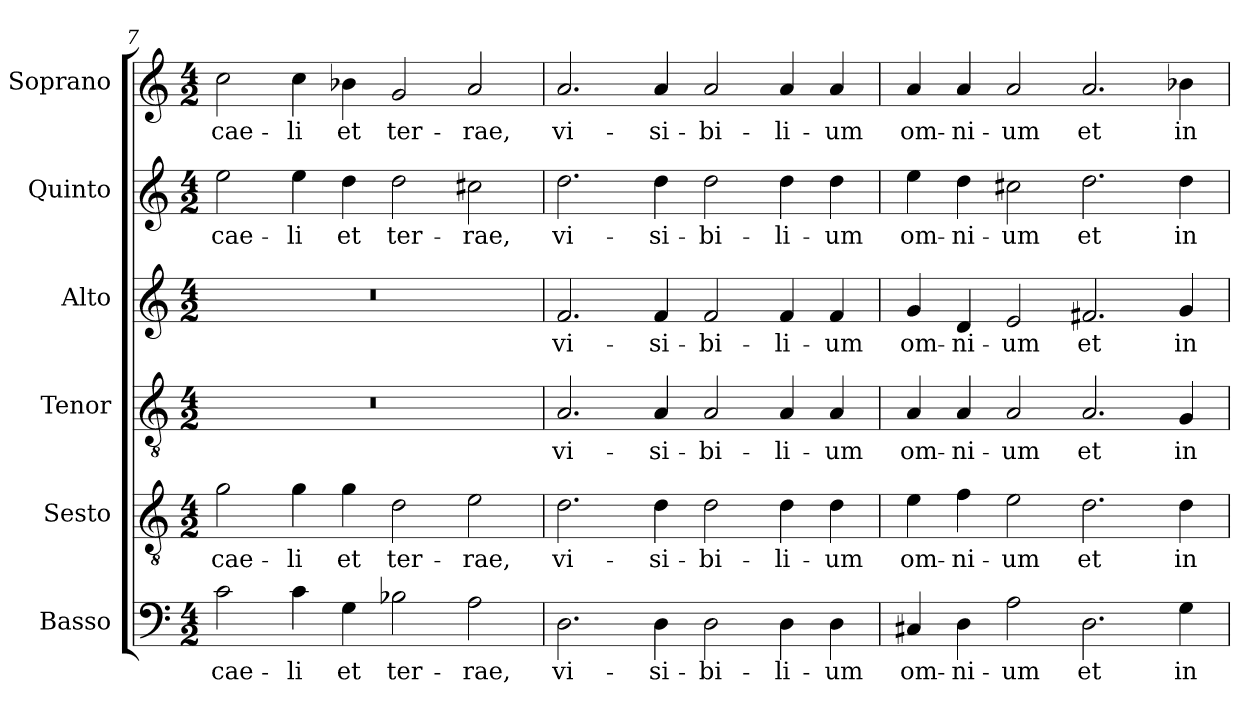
**kern	**text	**kern	**text	**kern	**text	**kern	**text	**kern	**text	**kern	**text
*part6	*part6	*part5	*part5	*part4	*part4	*part3	*part3	*part2	*part2	*part1	*part1
*staff6	*staff6	*staff5	*staff5	*staff4	*staff4	*staff3	*staff3	*staff2	*staff2	*staff1	*staff1
*I"Basso	*	*I"Sesto	*	*I"Tenor	*	*I"Alto	*	*I"Quinto	*	*I"Soprano	*
*	*	*I'T.	*	*I'T.	*	*I'A.	*	*	*	*I'Sop.	*
*clefF4	*	*clefGv2	*	*clefGv2	*	*clefG2	*	*clefG2	*	*clefG2	*
*	*	*ITrd7c12	*	*ITrd7c12	*	*	*	*	*	*	*
*k[]	*	*k[]	*	*k[]	*	*k[]	*	*k[]	*	*k[]	*
*C:	*	*C:	*	*C:	*	*C:	*	*C:	*	*C:	*
*M4/2	*	*M4/2	*	*M4/2	*	*M4/2	*	*M4/2	*	*M4/2	*
=7	=7	=7	=7	=7	=7	=7	=7	=7	=7	=7	=7
!	!LO:LY:b:color=#000000	!	!	!	!	!	!	!	!	!	!
!	!	!	!LO:LY:b:color=#000000	!LO:N:vis=1	!	!LO:N:vis=1	!	!	!	!	!
!	!	!	!	!	!	!	!	!	!LO:LY:b:color=#000000	!	!
!	!	!	!	!	!	!	!	!	!	!	!LO:LY:b:color=#000000
2ci\	cae-	2Gi\	cae-	0r	.	0r	.	2eei\	cae-	2cci\	cae-
!	!LO:LY:b:color=#000000	!	!	!	!	!	!	!	!	!	!
!	!	!	!LO:LY:b:color=#000000	!	!	!	!	!	!	!	!
!	!	!	!	!	!	!	!	!	!LO:LY:b:color=#000000	!	!
!	!	!	!	!	!	!	!	!	!	!	!LO:LY:b:color=#000000
4ci\	-li	4Gi\	-li	.	.	.	.	4eei\	-li	4cci\	-li
!	!LO:LY:b:color=#000000	!	!	!	!	!	!	!	!	!	!
!	!	!	!LO:LY:b:color=#000000	!	!	!	!	!	!	!	!
!	!	!	!	!	!	!	!	!	!LO:LY:b:color=#000000	!	!
!	!	!	!	!	!	!	!	!	!	!	!LO:LY:b:color=#000000
4Gi\	et	4Gi\	et	.	.	.	.	4ddi\	et	4b-Xi\	et
!	!LO:LY:b:color=#000000	!	!	!	!	!	!	!	!	!	!
!	!	!	!LO:LY:b:color=#000000	!	!	!	!	!	!	!	!
!	!	!	!	!	!	!	!	!	!LO:LY:b:color=#000000	!	!
!	!	!	!	!	!	!	!	!	!	!	!LO:LY:b:color=#000000
2B-Xi\	ter-	2Di\	ter-	.	.	.	.	2ddi\	ter-	2gi/	ter-
!	!LO:LY:b:color=#000000	!	!	!	!	!	!	!	!	!	!
!	!	!	!LO:LY:b:color=#000000	!	!	!	!	!	!	!	!
!	!	!	!	!	!	!	!	!	!LO:LY:b:color=#000000	!	!
!	!	!	!	!	!	!	!	!	!	!	!LO:LY:b:color=#000000
2Ai\	-rae,	2Ei\	-rae,	.	.	.	.	2cc#Xi\	-rae,	2ai/	-rae,
=8	=8	=8	=8	=8	=8	=8	=8	=8	=8	=8	=8
!	!LO:LY:b:color=#000000	!	!	!	!	!	!	!	!	!	!
!	!	!	!LO:LY:b:color=#000000	!	!	!	!	!	!	!	!
!	!	!	!	!	!LO:LY:b:color=#000000	!	!	!	!	!	!
!	!	!	!	!	!	!	!LO:LY:b:color=#000000	!	!	!	!
!	!	!	!	!	!	!	!	!	!LO:LY:b:color=#000000	!	!
!	!	!	!	!	!	!	!	!	!	!	!LO:LY:b:color=#000000
2.Di\	vi-	2.Di\	vi-	2.AAi/	vi-	2.fi/	vi-	2.ddi\	vi-	2.ai/	vi-
!	!LO:LY:b:color=#000000	!	!	!	!	!	!	!	!	!	!
!	!	!	!LO:LY:b:color=#000000	!	!	!	!	!	!	!	!
!	!	!	!	!	!LO:LY:b:color=#000000	!	!	!	!	!	!
!	!	!	!	!	!	!	!LO:LY:b:color=#000000	!	!	!	!
!	!	!	!	!	!	!	!	!	!LO:LY:b:color=#000000	!	!
!	!	!	!	!	!	!	!	!	!	!	!LO:LY:b:color=#000000
4Di\	-si-	4Di\	-si-	4AAi/	-si-	4fi/	-si-	4ddi\	-si-	4ai/	-si-
!	!LO:LY:b:color=#000000	!	!	!	!	!	!	!	!	!	!
!	!	!	!LO:LY:b:color=#000000	!	!	!	!	!	!	!	!
!	!	!	!	!	!LO:LY:b:color=#000000	!	!	!	!	!	!
!	!	!	!	!	!	!	!LO:LY:b:color=#000000	!	!	!	!
!	!	!	!	!	!	!	!	!	!LO:LY:b:color=#000000	!	!
!	!	!	!	!	!	!	!	!	!	!	!LO:LY:b:color=#000000
2Di\	-bi-	2Di\	-bi-	2AAi/	-bi-	2fi/	-bi-	2ddi\	-bi-	2ai/	-bi-
!	!LO:LY:b:color=#000000	!	!	!	!	!	!	!	!	!	!
!	!	!	!LO:LY:b:color=#000000	!	!	!	!	!	!	!	!
!	!	!	!	!	!LO:LY:b:color=#000000	!	!	!	!	!	!
!	!	!	!	!	!	!	!LO:LY:b:color=#000000	!	!	!	!
!	!	!	!	!	!	!	!	!	!LO:LY:b:color=#000000	!	!
!	!	!	!	!	!	!	!	!	!	!	!LO:LY:b:color=#000000
4Di\	-li-	4Di\	-li-	4AAi/	-li-	4fi/	-li-	4ddi\	-li-	4ai/	-li-
!	!LO:LY:b:color=#000000	!	!	!	!	!	!	!	!	!	!
!	!	!	!LO:LY:b:color=#000000	!	!	!	!	!	!	!	!
!	!	!	!	!	!LO:LY:b:color=#000000	!	!	!	!	!	!
!	!	!	!	!	!	!	!LO:LY:b:color=#000000	!	!	!	!
!	!	!	!	!	!	!	!	!	!LO:LY:b:color=#000000	!	!
!	!	!	!	!	!	!	!	!	!	!	!LO:LY:b:color=#000000
4Di\	-um	4Di\	-um	4AAi/	-um	4fi/	-um	4ddi\	-um	4ai/	-um
=9	=9	=9	=9	=9	=9	=9	=9	=9	=9	=9	=9
!	!LO:LY:b:color=#000000	!	!	!	!	!	!	!	!	!	!
!	!	!	!LO:LY:b:color=#000000	!	!	!	!	!	!	!	!
!	!	!	!	!	!LO:LY:b:color=#000000	!	!	!	!	!	!
!	!	!	!	!	!	!	!LO:LY:b:color=#000000	!	!	!	!
!	!	!	!	!	!	!	!	!	!LO:LY:b:color=#000000	!	!
!	!	!	!	!	!	!	!	!	!	!	!LO:LY:b:color=#000000
4C#Xi/	om-	4Ei\	om-	4AAi/	om-	4gi/	om-	4eei\	om-	4ai/	om-
!	!LO:LY:b:color=#000000	!	!	!	!	!	!	!	!	!	!
!	!	!	!LO:LY:b:color=#000000	!	!	!	!	!	!	!	!
!	!	!	!	!	!LO:LY:b:color=#000000	!	!	!	!	!	!
!	!	!	!	!	!	!	!LO:LY:b:color=#000000	!	!	!	!
!	!	!	!	!	!	!	!	!	!LO:LY:b:color=#000000	!	!
!	!	!	!	!	!	!	!	!	!	!	!LO:LY:b:color=#000000
4Di\	-ni-	4Fi\	-ni-	4AAi/	-ni-	4di/	-ni-	4ddi\	-ni-	4ai/	-ni-
!	!LO:LY:b:color=#000000	!	!	!	!	!	!	!	!	!	!
!	!	!	!LO:LY:b:color=#000000	!	!	!	!	!	!	!	!
!	!	!	!	!	!LO:LY:b:color=#000000	!	!	!	!	!	!
!	!	!	!	!	!	!	!LO:LY:b:color=#000000	!	!	!	!
!	!	!	!	!	!	!	!	!	!LO:LY:b:color=#000000	!	!
!	!	!	!	!	!	!	!	!	!	!	!LO:LY:b:color=#000000
2Ai\	-um	2Ei\	-um	2AAi/	-um	2ei/	-um	2cc#Xi\	-um	2ai/	-um
!	!LO:LY:b:color=#000000	!	!	!	!	!	!	!	!	!	!
!	!	!	!LO:LY:b:color=#000000	!	!	!	!	!	!	!	!
!	!	!	!	!	!LO:LY:b:color=#000000	!	!	!	!	!	!
!	!	!	!	!	!	!	!LO:LY:b:color=#000000	!	!	!	!
!	!	!	!	!	!	!	!	!	!LO:LY:b:color=#000000	!	!
!	!	!	!	!	!	!	!	!	!	!	!LO:LY:b:color=#000000
2.Di\	et	2.Di\	et	2.AAi/	et	2.f#Xi/	et	2.ddi\	et	2.ai/	et
!	!LO:LY:b:color=#000000	!	!	!	!	!	!	!	!	!	!
!	!	!	!LO:LY:b:color=#000000	!	!	!	!	!	!	!	!
!	!	!	!	!	!LO:LY:b:color=#000000	!	!	!	!	!	!
!	!	!	!	!	!	!	!LO:LY:b:color=#000000	!	!	!	!
!	!	!	!	!	!	!	!	!	!LO:LY:b:color=#000000	!	!
!	!	!	!	!	!	!	!	!	!	!	!LO:LY:b:color=#000000
4Gi\	in-	4Di\	in-	4GGi/	in-	4gi/	in-	4ddi\	in-	4b-Xi\	in-
=	=	=	=	=	=	=	=	=	=	=	=
*-	*-	*-	*-	*-	*-	*-	*-	*-	*-	*-	*-
